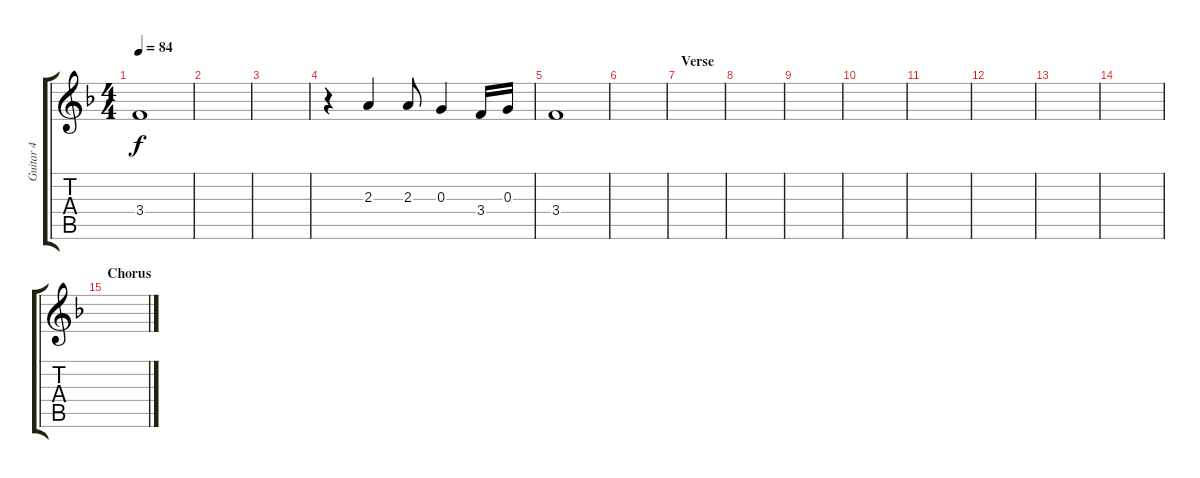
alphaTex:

\track ("Guitar 4" "Guitar 4") {instrument distortionguitar}
\staff {score tabs}
\tuning (E4 B3 G3 D3 A2 E2) {hide}
\ts (4 4)
\tempo 84
\clef g2
\ks f
3.4.1{dy f} |
|
|
r.4 2.3.4 2.3.8 0.3.4 3.4.16 0.3.16 |
3.4.1 |
|
\section ("" "Verse")
|
|
|
|
|
|
|
|
\section ("" "Chorus")
